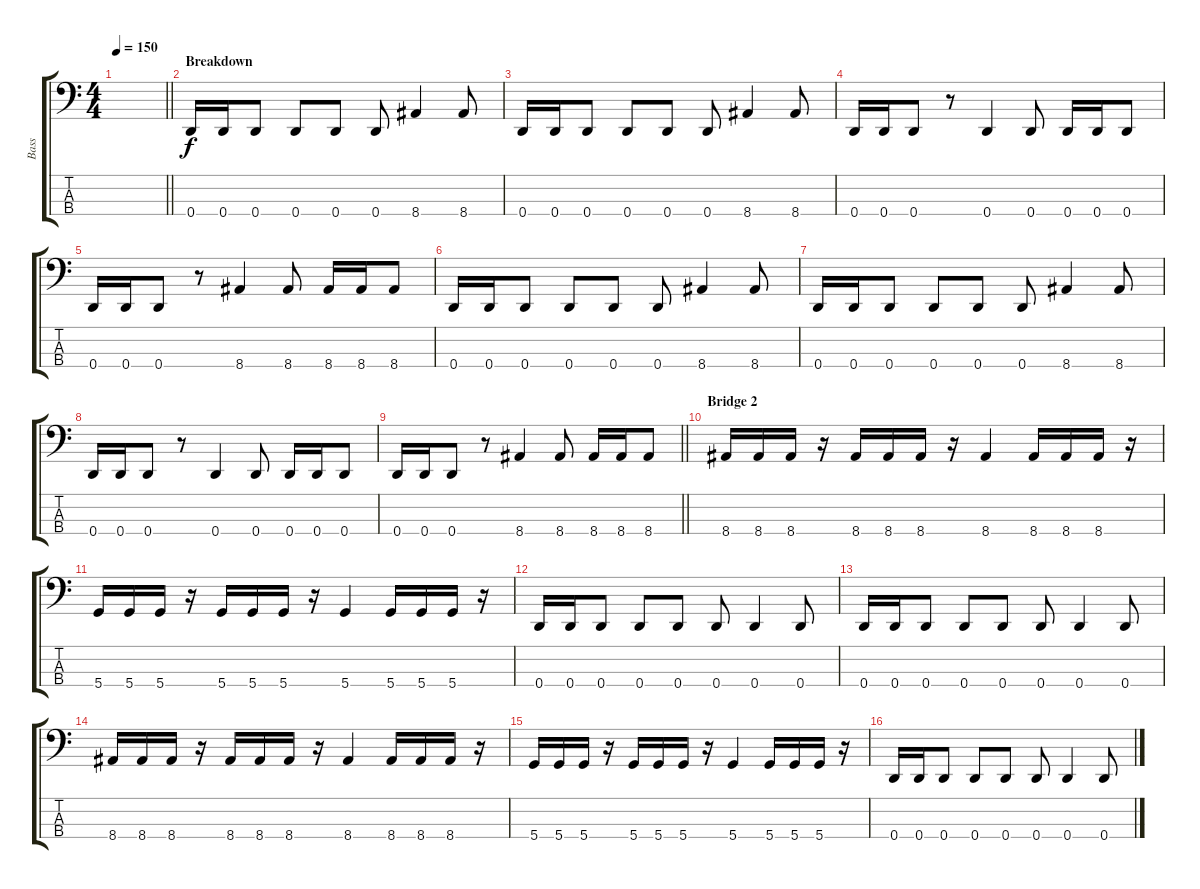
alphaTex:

\track ("Bass" "Bass") {instrument electricbassfinger}
\staff {score tabs}
\tuning (G2 D2 A1 D1) {hide}
\ts (4 4)
\tempo 150
\clef f4
\barLineRight lightlight
\ks c
|
\section ("" "Breakdown")
0.4.16 0.4.16 0.4.8 0.4.8 0.4.8 0.4.8 8.4.4 8.4.8 |
0.4.16 0.4.16 0.4.8 0.4.8 0.4.8 0.4.8 8.4.4 8.4.8 |
0.4.16 0.4.16 0.4.8 r.8 0.4.4 0.4.8 0.4.16 0.4.16 0.4.8 |
0.4.16 0.4.16 0.4.8 r.8 8.4.4 8.4.8 8.4.16 8.4.16 8.4.8 |
0.4.16 0.4.16 0.4.8 0.4.8 0.4.8 0.4.8 8.4.4 8.4.8 |
0.4.16 0.4.16 0.4.8 0.4.8 0.4.8 0.4.8 8.4.4 8.4.8 |
0.4.16 0.4.16 0.4.8 r.8 0.4.4 0.4.8 0.4.16 0.4.16 0.4.8 |
\barLineRight lightlight
0.4.16 0.4.16 0.4.8 r.8 8.4.4 8.4.8 8.4.16 8.4.16 8.4.8 |
\section ("" "Bridge 2")
8.4.16 8.4.16 8.4.16 r.16 8.4.16 8.4.16 8.4.16 r.16 8.4.4 8.4.16 8.4.16 8.4.16 r.16 |
5.4.16 5.4.16 5.4.16 r.16 5.4.16 5.4.16 5.4.16 r.16 5.4.4 5.4.16 5.4.16 5.4.16 r.16 |
0.4.16 0.4.16 0.4.8 0.4.8 0.4.8 0.4.8 0.4.4 0.4.8 |
0.4.16 0.4.16 0.4.8 0.4.8 0.4.8 0.4.8 0.4.4 0.4.8 |
8.4.16 8.4.16 8.4.16 r.16 8.4.16 8.4.16 8.4.16 r.16 8.4.4 8.4.16 8.4.16 8.4.16 r.16 |
5.4.16 5.4.16 5.4.16 r.16 5.4.16 5.4.16 5.4.16 r.16 5.4.4 5.4.16 5.4.16 5.4.16 r.16 |
0.4.16 0.4.16 0.4.8 0.4.8 0.4.8 0.4.8 0.4.4 0.4.8
